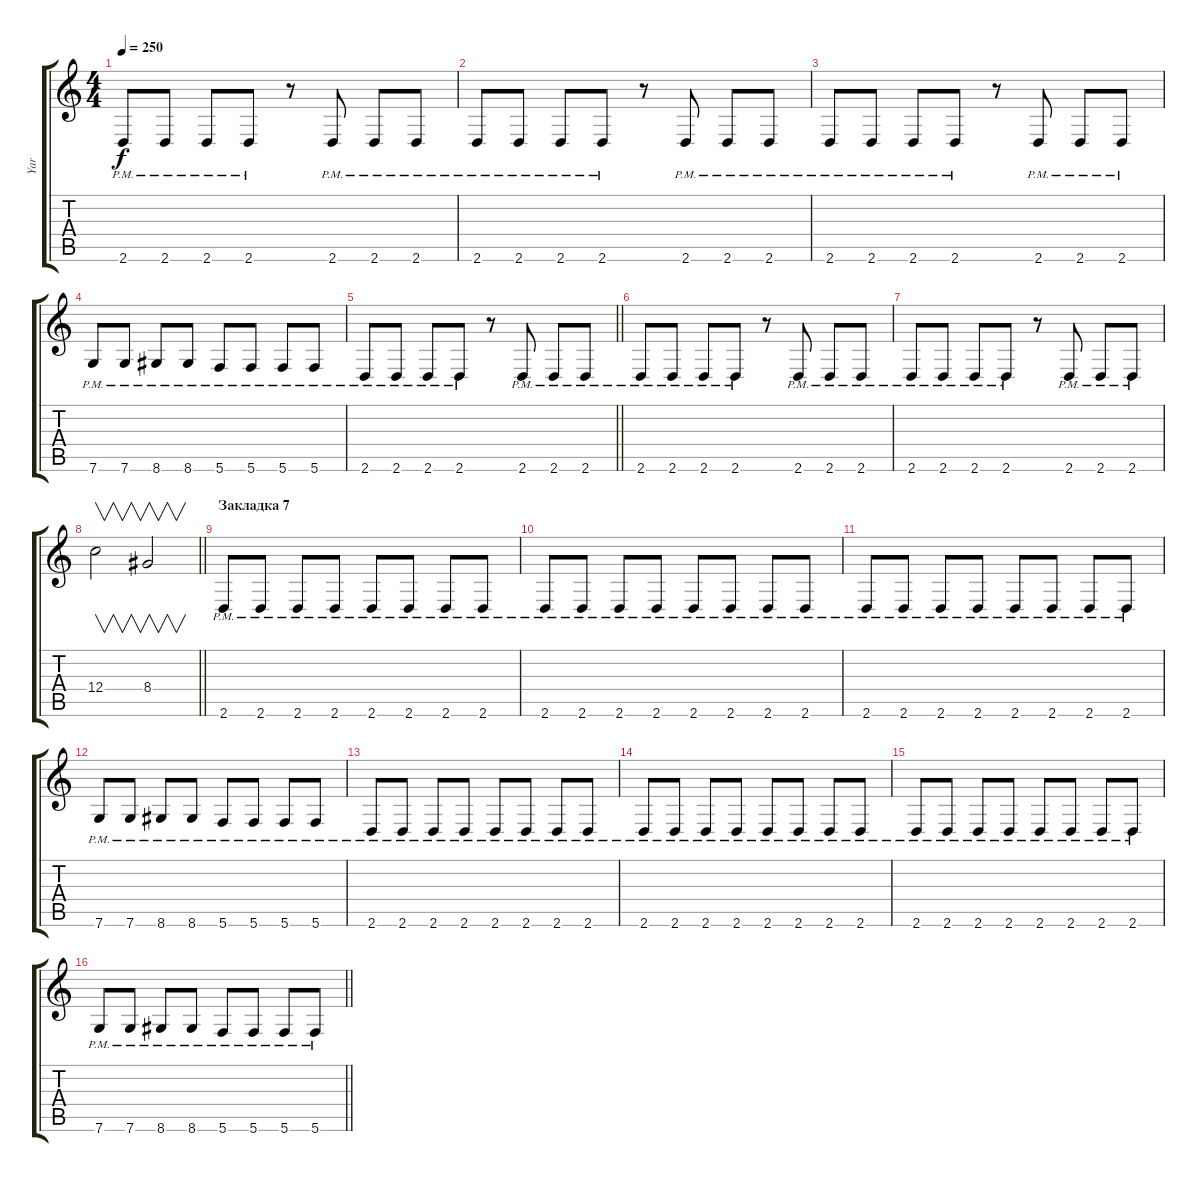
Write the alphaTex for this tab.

\track ("Yar" "Yar") {instrument distortionguitar}
\staff {score tabs}
\tuning (D4 A3 F3 C3 G2 C2) {hide}
\ts (4 4)
\tempo 250
\clef g2
\ks c
2.6{pm}.8{dy f} 2.6{pm}.8 2.6{pm}.8 2.6{pm}.8 r.8 2.6{pm}.8 2.6{pm}.8 2.6{pm}.8 |
2.6{pm}.8 2.6{pm}.8 2.6{pm}.8 2.6{pm}.8 r.8 2.6{pm}.8 2.6{pm}.8 2.6{pm}.8 |
2.6{pm}.8 2.6{pm}.8 2.6{pm}.8 2.6{pm}.8 r.8 2.6{pm}.8 2.6{pm}.8 2.6{pm}.8 |
7.6{pm}.8 7.6{pm}.8 8.6{pm}.8 8.6{pm}.8 5.6{pm}.8 5.6{pm}.8 5.6{pm}.8 5.6{pm}.8 |
\barLineRight lightlight
2.6{pm}.8 2.6{pm}.8 2.6{pm}.8 2.6{pm}.8 r.8 2.6{pm}.8 2.6{pm}.8 2.6{pm}.8 |
2.6{pm}.8 2.6{pm}.8 2.6{pm}.8 2.6{pm}.8 r.8 2.6{pm}.8 2.6{pm}.8 2.6{pm}.8 |
2.6{pm}.8 2.6{pm}.8 2.6{pm}.8 2.6{pm}.8 r.8 2.6{pm}.8 2.6{pm}.8 2.6{pm}.8 |
\barLineRight lightlight
12.4.2{v} 8.4.2{v} |
\section ("" "Закладка 7")
2.6{pm}.8 2.6{pm}.8 2.6{pm}.8 2.6{pm}.8 2.6{pm}.8 2.6{pm}.8 2.6{pm}.8 2.6{pm}.8 |
2.6{pm}.8 2.6{pm}.8 2.6{pm}.8 2.6{pm}.8 2.6{pm}.8 2.6{pm}.8 2.6{pm}.8 2.6{pm}.8 |
2.6{pm}.8 2.6{pm}.8 2.6{pm}.8 2.6{pm}.8 2.6{pm}.8 2.6{pm}.8 2.6{pm}.8 2.6{pm}.8 |
7.6{pm}.8 7.6{pm}.8 8.6{pm}.8 8.6{pm}.8 5.6{pm}.8 5.6{pm}.8 5.6{pm}.8 5.6{pm}.8 |
2.6{pm}.8 2.6{pm}.8 2.6{pm}.8 2.6{pm}.8 2.6{pm}.8 2.6{pm}.8 2.6{pm}.8 2.6{pm}.8 |
2.6{pm}.8 2.6{pm}.8 2.6{pm}.8 2.6{pm}.8 2.6{pm}.8 2.6{pm}.8 2.6{pm}.8 2.6{pm}.8 |
2.6{pm}.8 2.6{pm}.8 2.6{pm}.8 2.6{pm}.8 2.6{pm}.8 2.6{pm}.8 2.6{pm}.8 2.6{pm}.8 |
\barLineRight lightlight
7.6{pm}.8 7.6{pm}.8 8.6{pm}.8 8.6{pm}.8 5.6{pm}.8 5.6{pm}.8 5.6{pm}.8 5.6{pm}.8
